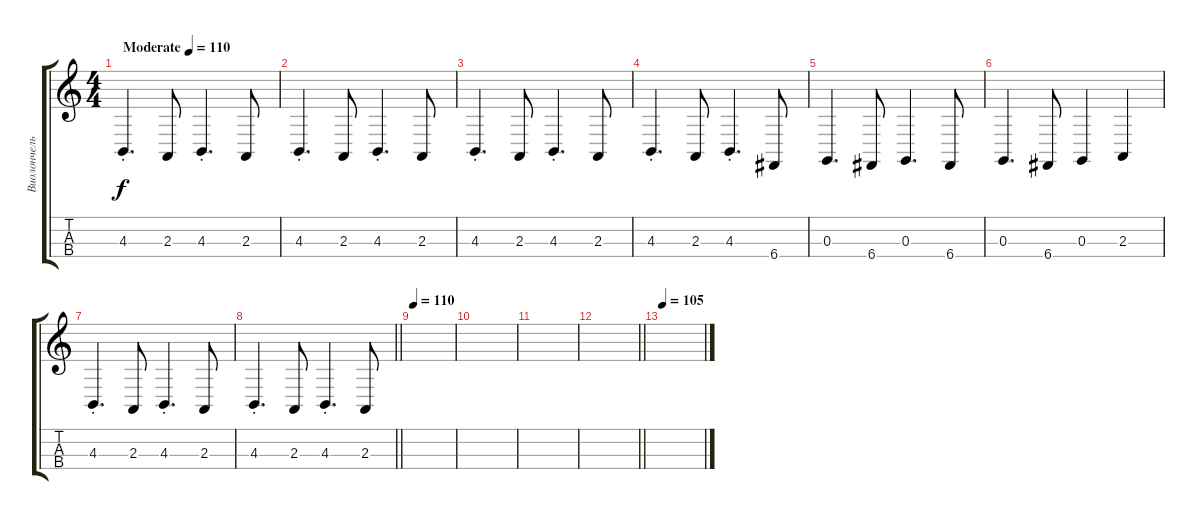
\track ("Виолончель" "Виолончель") {instrument pizzicatostrings}
\staff {score tabs}
\tuning (A3 D3 G2 C2) {hide}
\ts (4 4)
\tempo (110 "Moderate")
\tempo 105
\tempo (110 "Moderate")
\clef g2
\ks c
4.3{st}.4{d dy f instrument pizzicatostrings} 2.3.8 4.3{st}.4{d} 2.3.8 |
4.3{st}.4{d} 2.3.8 4.3{st}.4{d} 2.3.8 |
4.3{st}.4{d} 2.3.8 4.3{st}.4{d} 2.3.8 |
4.3{st}.4{d} 2.3.8 4.3{st}.4{d} 6.4.8 |
0.3.4{d} 6.4.8 0.3.4{d} 6.4.8 |
0.3.4{d} 6.4.8 0.3.4 2.3.4 |
4.3{st}.4{d} 2.3.8 4.3{st}.4{d} 2.3.8 |
\barLineRight lightlight
4.3{st}.4{d} 2.3.8 4.3{st}.4{d} 2.3.8 |
\tempo 110
|
|
|
\barLineRight lightlight
|
\tempo 105
